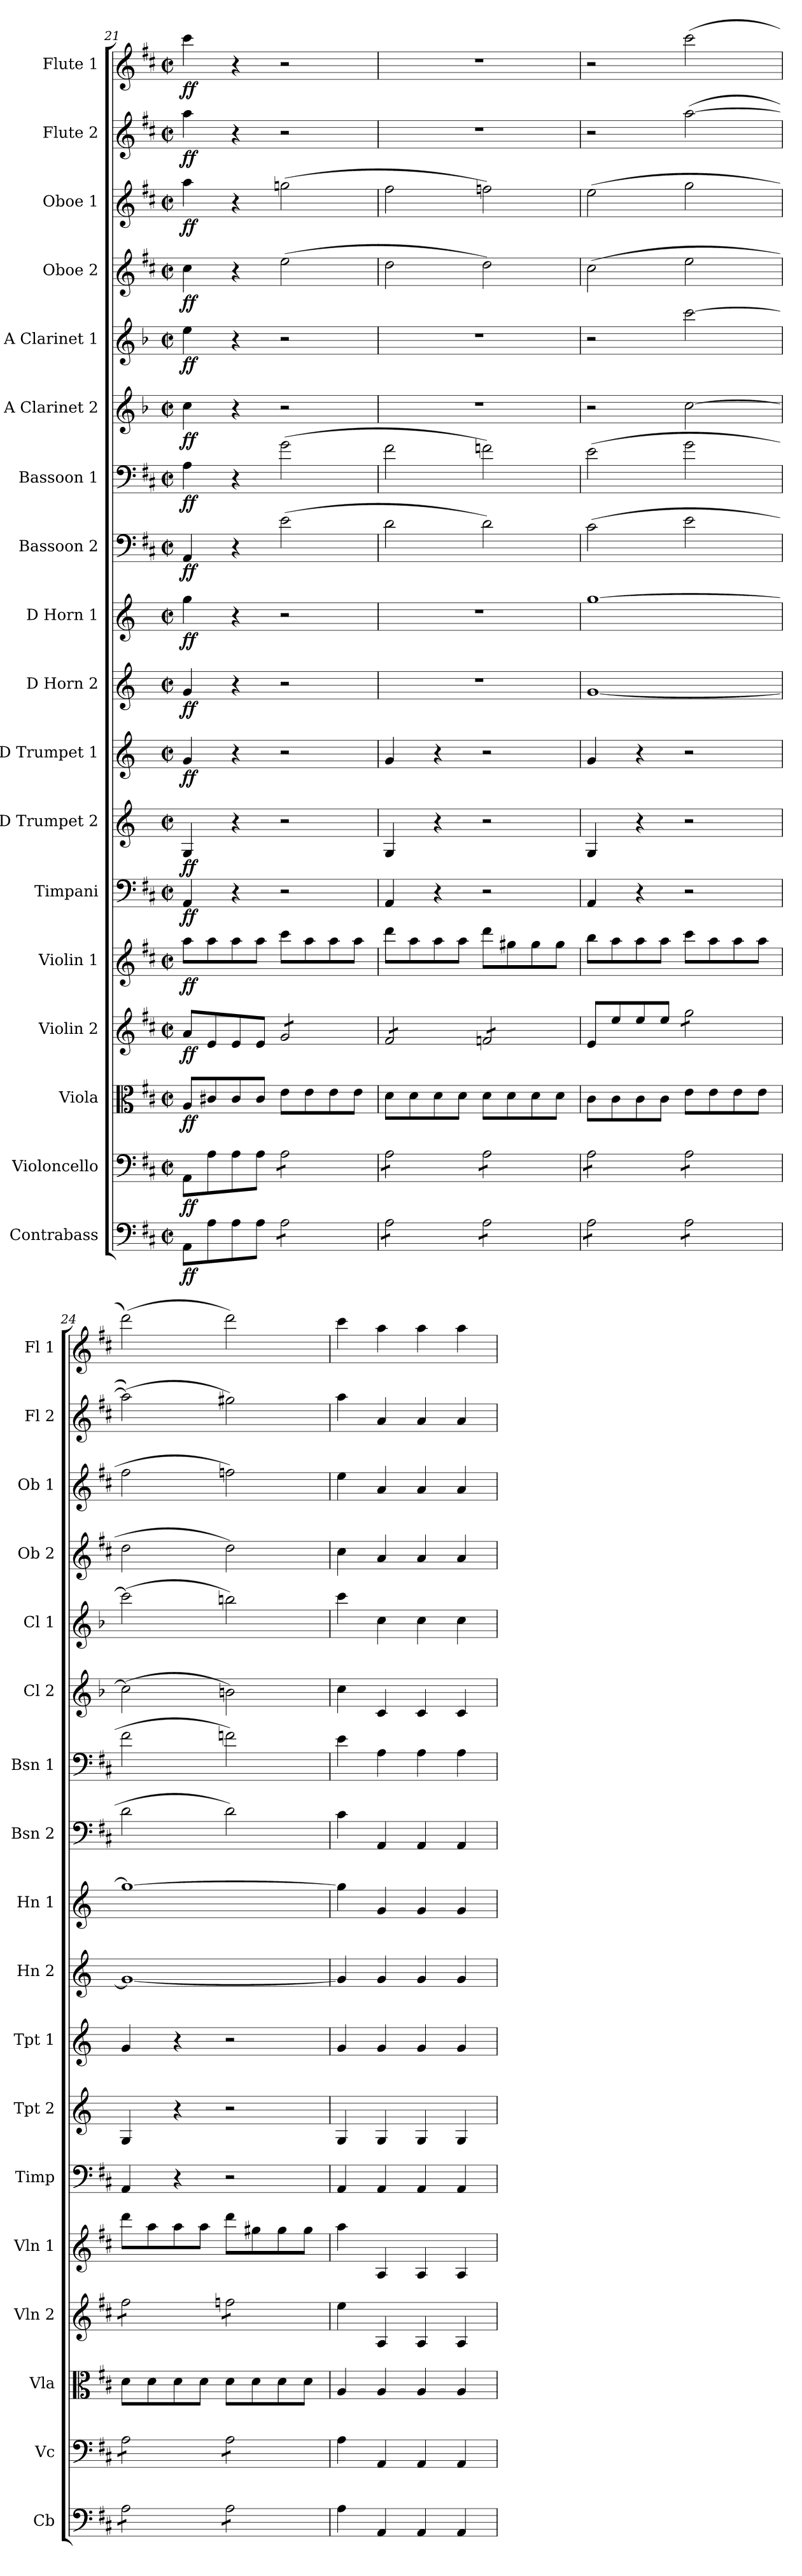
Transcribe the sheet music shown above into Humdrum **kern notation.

**kern	**dynam	**kern	**dynam	**kern	**dynam	**kern	**dynam	**kern	**dynam	**kern	**dynam	**kern	**dynam	**kern	**dynam	**kern	**dynam	**kern	**dynam	**kern	**dynam	**kern	**dynam	**kern	**dynam	**kern	**dynam	**kern	**dynam	**kern	**dynam	**kern	**dynam	**kern	**dynam
*part18	*part18	*part17	*part17	*part16	*part16	*part15	*part15	*part14	*part14	*part13	*part13	*part12	*part12	*part11	*part11	*part10	*part10	*part9	*part9	*part8	*part8	*part7	*part7	*part6	*part6	*part5	*part5	*part4	*part4	*part3	*part3	*part2	*part2	*part1	*part1
*staff18	*staff18	*staff17	*staff17	*staff16	*staff16	*staff15	*staff15	*staff14	*staff14	*staff13	*staff13	*staff12	*staff12	*staff11	*staff11	*staff10	*staff10	*staff9	*staff9	*staff8	*staff8	*staff7	*staff7	*staff6	*staff6	*staff5	*staff5	*staff4	*staff4	*staff3	*staff3	*staff2	*staff2	*staff1	*staff1
*I"Contrabass	*	*I"Violoncello	*	*I"Viola	*	*I"Violin 2	*	*I"Violin 1	*	*I"Timpani	*	*I"D Trumpet 2	*	*I"D Trumpet 1	*	*I"D Horn 2	*	*I"D Horn 1	*	*I"Bassoon 2	*	*I"Bassoon 1	*	*I"A Clarinet 2	*	*I"A Clarinet 1	*	*I"Oboe 2	*	*I"Oboe 1	*	*I"Flute 2	*	*I"Flute 1	*
*I'Cb	*	*I'Vc	*	*I'Vla	*	*I'Vln 2	*	*I'Vln 1	*	*I'Timp	*	*I'Tpt 2	*	*I'Tpt 1	*	*I'Hn 2	*	*I'Hn 1	*	*I'Bsn 2	*	*I'Bsn 1	*	*I'Cl 2	*	*I'Cl 1	*	*I'Ob 2	*	*I'Ob 1	*	*I'Fl 2	*	*I'Fl 1	*
*clefF4	*	*clefF4	*	*clefC3	*	*clefG2	*	*clefG2	*	*clefF4	*	*clefG2	*	*clefG2	*	*clefG2	*	*clefG2	*	*clefF4	*	*clefF4	*	*clefG2	*	*clefG2	*	*clefG2	*	*clefG2	*	*clefG2	*	*clefG2	*
*ITrd7c12	*	*	*	*	*	*	*	*	*	*	*	*ITrd-1c-2	*	*ITrd-1c-2	*	*ITrd6c10	*	*ITrd6c10	*	*	*	*	*	*ITrd2c3	*	*ITrd2c3	*	*	*	*	*	*	*	*	*
*k[f#c#]	*	*k[f#c#]	*	*k[f#c#]	*	*k[f#c#]	*	*k[f#c#]	*	*k[f#c#]	*	*k[f#c#]	*	*k[f#c#]	*	*k[f#c#]	*	*k[f#c#]	*	*k[f#c#]	*	*k[f#c#]	*	*k[f#c#]	*	*k[f#c#]	*	*k[f#c#]	*	*k[f#c#]	*	*k[f#c#]	*	*k[f#c#]	*
*M2/2	*	*M2/2	*	*M2/2	*	*M2/2	*	*M2/2	*	*M2/2	*	*M2/2	*	*M2/2	*	*M2/2	*	*M2/2	*	*M2/2	*	*M2/2	*	*M2/2	*	*M2/2	*	*M2/2	*	*M2/2	*	*M2/2	*	*M2/2	*
*met(c|)	*	*met(c|)	*	*met(c|)	*	*met(c|)	*	*met(c|)	*	*met(c|)	*	*met(c|)	*	*met(c|)	*	*met(c|)	*	*met(c|)	*	*met(c|)	*	*met(c|)	*	*met(c|)	*	*met(c|)	*	*met(c|)	*	*met(c|)	*	*met(c|)	*	*met(c|)	*
=21	=21	=21	=21	=21	=21	=21	=21	=21	=21	=21	=21	=21	=21	=21	=21	=21	=21	=21	=21	=21	=21	=21	=21	=21	=21	=21	=21	=21	=21	=21	=21	=21	=21	=21	=21
!	!LO:DY:b	!	!LO:DY:b	!	!LO:DY:b	!	!LO:DY:b	!	!LO:DY:b	!	!LO:DY:b	!	!LO:DY:b	!	!LO:DY:b	!	!LO:DY:b	!	!LO:DY:b	!	!LO:DY:b	!	!LO:DY:b	!	!LO:DY:b	!	!LO:DY:b	!	!LO:DY:b	!	!LO:DY:b	!	!LO:DY:b	!	!LO:DY:b
8AAA\L	ff	8AA\L	ff	8A/L	ff	8a/L	ff	8aa\L	ff	4AA/	ff	4A/	ff	4a/	ff	4A/	ff	4a\	ff	4AA/	ff	4A\	ff	4a\	ff	4cc#\	ff	4cc#\	ff	4aa\	ff	4aa\	ff	4ccc#\	ff
8AA\	.	8A\	.	8c#X/	.	8e/	.	8aa\	.	.	.	.	.	.	.	.	.	.	.	.	.	.	.	.	.	.	.	.	.	.	.	.	.	.	.
8AA\	.	8A\	.	8c#/	.	8e/	.	8aa\	.	4r	.	4r	.	4r	.	4r	.	4r	.	4r	.	4r	.	4r	.	4r	.	4r	.	4r	.	4r	.	4r	.
8AA\J	.	8A\J	.	8c#/J	.	8e/J	.	8aa\J	.	.	.	.	.	.	.	.	.	.	.	.	.	.	.	.	.	.	.	.	.	.	.	.	.	.	.
*tremolo	*	*	*	*	*	*	*	*	*	*	*	*	*	*	*	*	*	*	*	*	*	*	*	*	*	*	*	*	*	*	*	*	*	*	*
*	*	*tremolo	*	*	*	*	*	*	*	*	*	*	*	*	*	*	*	*	*	*	*	*	*	*	*	*	*	*	*	*	*	*	*	*	*
*	*	*	*	*	*	*tremolo	*	*	*	*	*	*	*	*	*	*	*	*	*	*	*	*	*	*	*	*	*	*	*	*	*	*	*	*	*
8AA\L	.	8A\L	.	8e\L	.	8g/L	.	8ccc#\L	.	2r	.	2r	.	2r	.	2r	.	2r	.	(2e\	.	(2g\	.	2r	.	2r	.	(2ee\	.	(2ggn\	.	2r	.	2r	.
8AA\	.	8A\	.	8e\	.	8g/	.	8aa\	.	.	.	.	.	.	.	.	.	.	.	.	.	.	.	.	.	.	.	.	.	.	.	.	.	.	.
8AA\	.	8A\	.	8e\	.	8g/	.	8aa\	.	.	.	.	.	.	.	.	.	.	.	.	.	.	.	.	.	.	.	.	.	.	.	.	.	.	.
8AA\J	.	8A\J	.	8e\J	.	8g/J	.	8aa\J	.	.	.	.	.	.	.	.	.	.	.	.	.	.	.	.	.	.	.	.	.	.	.	.	.	.	.
=22	=22	=22	=22	=22	=22	=22	=22	=22	=22	=22	=22	=22	=22	=22	=22	=22	=22	=22	=22	=22	=22	=22	=22	=22	=22	=22	=22	=22	=22	=22	=22	=22	=22	=22	=22
8AA\L	.	8A\L	.	8d\L	.	8f#/L	.	8ddd\L	.	4AA/	.	4A/	.	4a/	.	1r	.	1r	.	2d\	.	2f#\	.	1r	.	1r	.	2dd\	.	2ff#\	.	1r	.	1r	.
8AA\	.	8A\	.	8d\	.	8f#/	.	8aa\	.	.	.	.	.	.	.	.	.	.	.	.	.	.	.	.	.	.	.	.	.	.	.	.	.	.	.
8AA\	.	8A\	.	8d\	.	8f#/	.	8aa\	.	4r	.	4r	.	4r	.	.	.	.	.	.	.	.	.	.	.	.	.	.	.	.	.	.	.	.	.
8AA\J	.	8A\J	.	8d\J	.	8f#/J	.	8aa\J	.	.	.	.	.	.	.	.	.	.	.	.	.	.	.	.	.	.	.	.	.	.	.	.	.	.	.
8AA\L	.	8A\L	.	8d\L	.	8fn/L	.	8ddd\L	.	2r	.	2r	.	2r	.	.	.	.	.	2d\)	.	2fn\)	.	.	.	.	.	2dd\)	.	2ffn\)	.	.	.	.	.
8AA\	.	8A\	.	8d\	.	8fn/	.	8gg#X\	.	.	.	.	.	.	.	.	.	.	.	.	.	.	.	.	.	.	.	.	.	.	.	.	.	.	.
8AA\	.	8A\	.	8d\	.	8fn/	.	8gg#\	.	.	.	.	.	.	.	.	.	.	.	.	.	.	.	.	.	.	.	.	.	.	.	.	.	.	.
8AA\J	.	8A\J	.	8d\J	.	8fn/J	.	8gg#\J	.	.	.	.	.	.	.	.	.	.	.	.	.	.	.	.	.	.	.	.	.	.	.	.	.	.	.
*	*	*	*	*	*	*Xtremolo	*	*	*	*	*	*	*	*	*	*	*	*	*	*	*	*	*	*	*	*	*	*	*	*	*	*	*	*	*
=23	=23	=23	=23	=23	=23	=23	=23	=23	=23	=23	=23	=23	=23	=23	=23	=23	=23	=23	=23	=23	=23	=23	=23	=23	=23	=23	=23	=23	=23	=23	=23	=23	=23	=23	=23
8AA\L	.	8A\L	.	8c#\L	.	8e/L	.	8bb\L	.	4AA/	.	4A/	.	4a/	.	[1A	.	[1a	.	(2c#\	.	(2e\	.	2r	.	2r	.	(2cc#\	.	(2ee\	.	2r	.	2r	.
8AA\	.	8A\	.	8c#\	.	8ee/	.	8aa\	.	.	.	.	.	.	.	.	.	.	.	.	.	.	.	.	.	.	.	.	.	.	.	.	.	.	.
8AA\	.	8A\	.	8c#\	.	8ee/	.	8aa\	.	4r	.	4r	.	4r	.	.	.	.	.	.	.	.	.	.	.	.	.	.	.	.	.	.	.	.	.
8AA\J	.	8A\J	.	8c#\J	.	8ee/J	.	8aa\J	.	.	.	.	.	.	.	.	.	.	.	.	.	.	.	.	.	.	.	.	.	.	.	.	.	.	.
*	*	*	*	*	*	*tremolo	*	*	*	*	*	*	*	*	*	*	*	*	*	*	*	*	*	*	*	*	*	*	*	*	*	*	*	*	*
8AA\L	.	8A\L	.	8e\L	.	8gg\L	.	8ccc#\L	.	2r	.	2r	.	2r	.	.	.	.	.	2e\	.	2g\	.	[2a\	.	[2aa\	.	2ee\	.	2gg\	.	([2aa\	.	(2ccc#\	.
8AA\	.	8A\	.	8e\	.	8gg\	.	8aa\	.	.	.	.	.	.	.	.	.	.	.	.	.	.	.	.	.	.	.	.	.	.	.	.	.	.	.
8AA\	.	8A\	.	8e\	.	8gg\	.	8aa\	.	.	.	.	.	.	.	.	.	.	.	.	.	.	.	.	.	.	.	.	.	.	.	.	.	.	.
8AA\J	.	8A\J	.	8e\J	.	8gg\J	.	8aa\J	.	.	.	.	.	.	.	.	.	.	.	.	.	.	.	.	.	.	.	.	.	.	.	.	.	.	.
=24	=24	=24	=24	=24	=24	=24	=24	=24	=24	=24	=24	=24	=24	=24	=24	=24	=24	=24	=24	=24	=24	=24	=24	=24	=24	=24	=24	=24	=24	=24	=24	=24	=24	=24	=24
8AA\L	.	8A\L	.	8d\L	.	8ff#\L	.	8ddd\L	.	4AA/	.	4A/	.	4a/	.	1A_	.	1a_	.	2d\	.	2f#\	.	(2a\]	.	(2aa\]	.	2dd\	.	2ff#\	.	(2aa\])	.	(2ddd\)	.
8AA\	.	8A\	.	8d\	.	8ff#\	.	8aa\	.	.	.	.	.	.	.	.	.	.	.	.	.	.	.	.	.	.	.	.	.	.	.	.	.	.	.
8AA\	.	8A\	.	8d\	.	8ff#\	.	8aa\	.	4r	.	4r	.	4r	.	.	.	.	.	.	.	.	.	.	.	.	.	.	.	.	.	.	.	.	.
8AA\J	.	8A\J	.	8d\J	.	8ff#\J	.	8aa\J	.	.	.	.	.	.	.	.	.	.	.	.	.	.	.	.	.	.	.	.	.	.	.	.	.	.	.
8AA\L	.	8A\L	.	8d\L	.	8ffn\L	.	8ddd\L	.	2r	.	2r	.	2r	.	.	.	.	.	2d\)	.	2fn\)	.	2g#X\)	.	2gg#X\)	.	2dd\)	.	2ffn\)	.	2gg#X\)	.	2ddd\)	.
8AA\	.	8A\	.	8d\	.	8ffn\	.	8gg#X\	.	.	.	.	.	.	.	.	.	.	.	.	.	.	.	.	.	.	.	.	.	.	.	.	.	.	.
8AA\	.	8A\	.	8d\	.	8ffn\	.	8gg#\	.	.	.	.	.	.	.	.	.	.	.	.	.	.	.	.	.	.	.	.	.	.	.	.	.	.	.
8AA\J	.	8A\J	.	8d\J	.	8ffn\J	.	8gg#\J	.	.	.	.	.	.	.	.	.	.	.	.	.	.	.	.	.	.	.	.	.	.	.	.	.	.	.
*	*	*	*	*	*	*Xtremolo	*	*	*	*	*	*	*	*	*	*	*	*	*	*	*	*	*	*	*	*	*	*	*	*	*	*	*	*	*
*	*	*Xtremolo	*	*	*	*	*	*	*	*	*	*	*	*	*	*	*	*	*	*	*	*	*	*	*	*	*	*	*	*	*	*	*	*	*
*Xtremolo	*	*	*	*	*	*	*	*	*	*	*	*	*	*	*	*	*	*	*	*	*	*	*	*	*	*	*	*	*	*	*	*	*	*	*
!!LO:PB:g=z
=25	=25	=25	=25	=25	=25	=25	=25	=25	=25	=25	=25	=25	=25	=25	=25	=25	=25	=25	=25	=25	=25	=25	=25	=25	=25	=25	=25	=25	=25	=25	=25	=25	=25	=25	=25
4AA\	.	4A\	.	4A/	.	4ee\	.	4aa\	.	4AA/	.	4A/	.	4a/	.	4A/]	.	4a\]	.	4c#\	.	4e\	.	4a\	.	4aa\	.	4cc#\	.	4ee\	.	4aa\	.	4ccc#\	.
4AAA/	.	4AA/	.	4A/	.	4A/	.	4A/	.	4AA/	.	4A/	.	4a/	.	4A/	.	4A/	.	4AA/	.	4A\	.	4A/	.	4a\	.	4a/	.	4a/	.	4a/	.	4aa\	.
4AAA/	.	4AA/	.	4A/	.	4A/	.	4A/	.	4AA/	.	4A/	.	4a/	.	4A/	.	4A/	.	4AA/	.	4A\	.	4A/	.	4a\	.	4a/	.	4a/	.	4a/	.	4aa\	.
4AAA/	.	4AA/	.	4A/	.	4A/	.	4A/	.	4AA/	.	4A/	.	4a/	.	4A/	.	4A/	.	4AA/	.	4A\	.	4A/	.	4a\	.	4a/	.	4a/	.	4a/	.	4aa\	.
=	=	=	=	=	=	=	=	=	=	=	=	=	=	=	=	=	=	=	=	=	=	=	=	=	=	=	=	=	=	=	=	=	=	=	=
*-	*-	*-	*-	*-	*-	*-	*-	*-	*-	*-	*-	*-	*-	*-	*-	*-	*-	*-	*-	*-	*-	*-	*-	*-	*-	*-	*-	*-	*-	*-	*-	*-	*-	*-	*-
